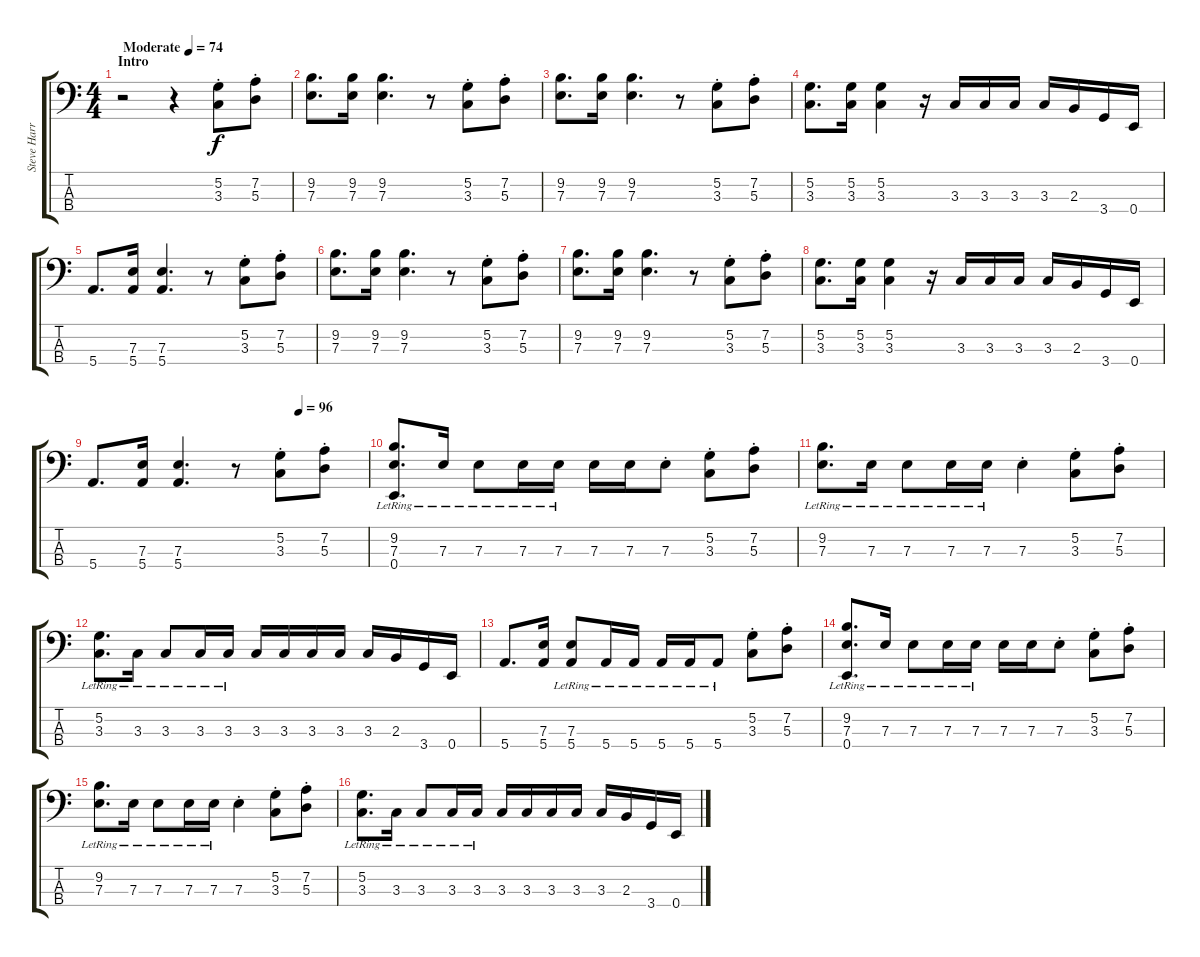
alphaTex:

\track ("Steve Harris" "Steve Harr") {instrument electricbassfinger}
\staff {score tabs}
\tuning (G2 D2 A1 E1) {hide}
\ts (4 4)
\section ("" "Intro")
\tempo (74 "Moderate")
\clef f4
\ks c
r.2{dy f instrument electricbassfinger} r.4 (5.2{st} 3.3{st}).8 (7.2{st} 5.3{st}).8 |
(9.2 7.3).8{d} (9.2 7.3).16 (9.2 7.3).4{d} r.8 (5.2{st} 3.3{st}).8 (7.2{st} 5.3{st}).8 |
(9.2 7.3).8{d} (9.2 7.3).16 (9.2 7.3).4{d} r.8 (5.2{st} 3.3{st}).8 (7.2{st} 5.3{st}).8 |
(5.2 3.3).8{d} (5.2 3.3).16 (5.2 3.3).4 r.16 3.3.16 3.3.16 3.3.16 3.3.16 2.3.16 3.4.16 0.4.16 |
5.4.8{d} (7.3 5.4).16 (7.3 5.4).4{d} r.8 (5.2{st} 3.3{st}).8 (7.2{st} 5.3{st}).8 |
(9.2 7.3).8{d} (9.2 7.3).16 (9.2 7.3).4{d} r.8 (5.2{st} 3.3{st}).8 (7.2{st} 5.3{st}).8 |
(9.2 7.3).8{d} (9.2 7.3).16 (9.2 7.3).4{d} r.8 (5.2{st} 3.3{st}).8 (7.2{st} 5.3{st}).8 |
(5.2 3.3).8{d} (5.2 3.3).16 (5.2 3.3).4 r.16 3.3.16 3.3.16 3.3.16 3.3.16 2.3.16 3.4.16 0.4.16 |
\tempo (96 0.75)
5.4.8{d} (7.3 5.4).16 (7.3 5.4).4{d} r.8 (5.2{st} 3.3{st}).8 (7.2{st} 5.3{st}).8 |
(9.2{lr} 7.3{lr} 0.4{lr}).8{d} 7.3{lr}.16 7.3{lr}.8 7.3{lr}.16 7.3{lr}.16 7.3.16 7.3.16 7.3{st}.8 (5.2{st} 3.3{st}).8 (7.2{st} 5.3{st}).8 |
(9.2{lr} 7.3{lr}).8{d} 7.3{lr}.16 7.3{lr}.8 7.3{lr}.16 7.3{lr}.16 7.3{st}.4 (5.2{st} 3.3{st}).8 (7.2{st} 5.3{st}).8 |
(5.2{lr} 3.3{lr}).8{d} 3.3{lr}.16 3.3{lr}.8 3.3{lr}.16 3.3{lr}.16 3.3.16 3.3.16 3.3.16 3.3.16 3.3.16 2.3.16 3.4.16 0.4.16 |
5.4.8{d} (7.3 5.4).16 (7.3{lr} 5.4{lr}).8 5.4{lr}.16 5.4{lr}.16 5.4{lr}.16 5.4{lr}.16 5.4{lr}.8 (5.2{st} 3.3{st}).8 (7.2{st} 5.3{st}).8 |
(9.2{lr} 7.3{lr} 0.4{lr}).8{d} 7.3{lr}.16 7.3{lr}.8 7.3{lr}.16 7.3{lr}.16 7.3.16 7.3.16 7.3{st}.8 (5.2{st} 3.3{st}).8 (7.2{st} 5.3{st}).8 |
(9.2{lr} 7.3{lr}).8{d} 7.3{lr}.16 7.3{lr}.8 7.3{lr}.16 7.3{lr}.16 7.3{st}.4 (5.2{st} 3.3{st}).8 (7.2{st} 5.3{st}).8 |
(5.2{lr} 3.3{lr}).8{d} 3.3{lr}.16 3.3{lr}.8 3.3{lr}.16 3.3{lr}.16 3.3.16 3.3.16 3.3.16 3.3.16 3.3.16 2.3.16 3.4.16 0.4.16
